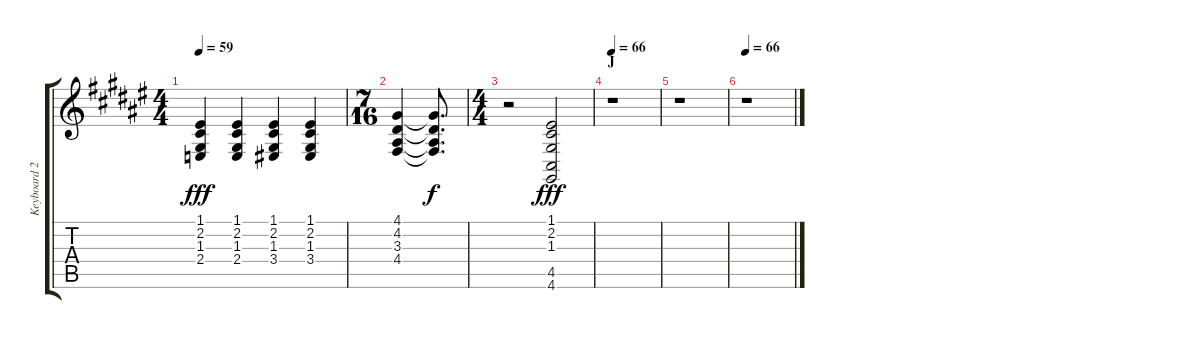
\track ("Keyboard 2" "Keyboard 2") {instrument acousticgrandpiano}
\staff {score tabs}
\tuning (E4 B3 G3 D3 A2 E2) {hide}
\ts (4 4)
\tempo 59
\clef g2
\ks f#
(1.1 2.2 1.3 2.4).4{dy fff} (1.1 2.2 1.3 2.4).4 (1.1 2.2 1.3 3.4).4 (1.1 2.2 1.3 3.4).4 |
\ts (7 16)
(4.1 4.2 3.3 4.4).4 (4.1{t} 4.2{t} 3.3{t} 4.4{t}).8{d dy f} |
\ts (4 4)
r.2 (1.1 2.2 1.3 4.5 4.6).2{dy fff} |
\section ("" "J")
\tempo 66
r.1 |
r.1 |
\tempo 66
r.1
